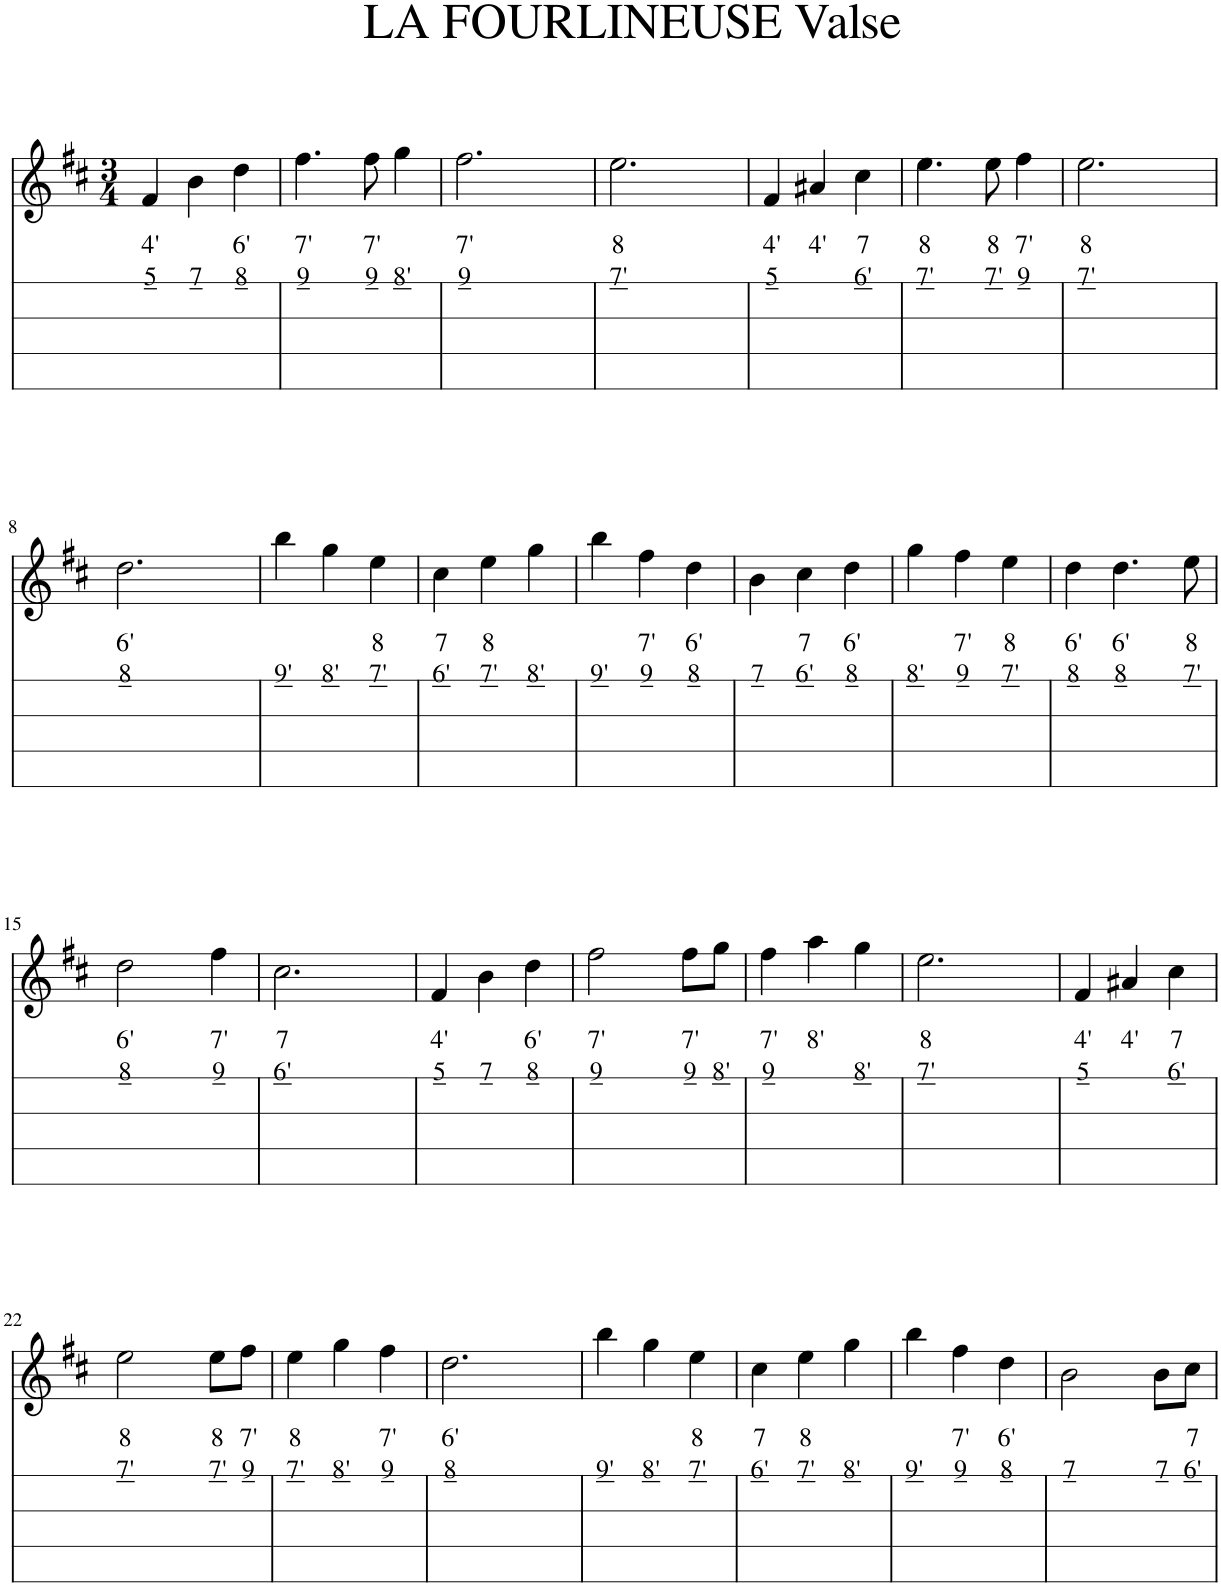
**kern	**kern	**text
*part1	*part1	*part1
*staff2	*staff1	*staff1
*I"Tablature	*	*
*I'Tablature	*	*
*stria4	*	*
*clefG2	*clefG2	*
*Trd1c2	*Trd1c2	*
*k[f#c#]	*k[f#c#]	*
*M3/4	*M3/4	*
=1	=1	=1
!	!	!LO:LY:b
4ryy	4f#/	5
!	!	!LO:LY:b
4ryy	4b\	7
!	!	!LO:LY:b
4ryy	4dd\	8
=2	=2	=2
!	!	!LO:LY:b
4ryy	4.ff#\	9
4ryy	.	.
!	!	!LO:LY:b
.	8ff#\	9
!	!	!LO:LY:b
4ryy	4gg\	8'
=3	=3	=3
!	!	!LO:LY:b
4ryy	2.ff#\	9
4ryy	.	.
4ryy	.	.
=4	=4	=4
!	!	!LO:LY:b
4ryy	2.ee\	7'
4ryy	.	.
4ryy	.	.
=5	=5	=5
!	!	!LO:LY:b
4ryy	4f#/	5
!	!	!LO:LY:b
4ryy	4a#X/	4'
!	!	!LO:LY:b
4ryy	4cc#\	6'
=6	=6	=6
!	!	!LO:LY:b
4ryy	4.ee\	7'
4ryy	.	.
!	!	!LO:LY:b
.	8ee\	7'
!	!	!LO:LY:b
4ryy	4ff#\	9
=7	=7	=7
!	!	!LO:LY:b
4ryy	2.ee\	7'
4ryy	.	.
4ryy	.	.
!!LO:LB:g=z
=8	=8	=8
!	!	!LO:LY:b
4ryy	2.dd\	8
4ryy	.	.
4ryy	.	.
=9	=9	=9
!	!	!LO:LY:b
4ryy	4bb\	9'
!	!	!LO:LY:b
4ryy	4gg\	8'
!	!	!LO:LY:b
4ryy	4ee\	7'
=10	=10	=10
!	!	!LO:LY:b
4ryy	4cc#\	6'
!	!	!LO:LY:b
4ryy	4ee\	7'
!	!	!LO:LY:b
4ryy	4gg\	8'
=11	=11	=11
!	!	!LO:LY:b
4ryy	4bb\	9'
!	!	!LO:LY:b
4ryy	4ff#\	9
!	!	!LO:LY:b
4ryy	4dd\	8
=12	=12	=12
!	!	!LO:LY:b
4ryy	4b\	7
!	!	!LO:LY:b
4ryy	4cc#\	6'
!	!	!LO:LY:b
4ryy	4dd\	8
=13	=13	=13
!	!	!LO:LY:b
4ryy	4gg\	8'
!	!	!LO:LY:b
4ryy	4ff#\	9
!	!	!LO:LY:b
4ryy	4ee\	7'
=14	=14	=14
!	!	!LO:LY:b
4ryy	4dd\	8
!	!	!LO:LY:b
4ryy	4.dd\	8
4ryy	.	.
!	!	!LO:LY:b
.	8ee\	7'
!!LO:LB:g=z
=15	=15	=15
!	!	!LO:LY:b
4ryy	2dd\	8
4ryy	.	.
!	!	!LO:LY:b
4ryy	4ff#\	9
=16	=16	=16
!	!	!LO:LY:b
4ryy	2.cc#\	6'
4ryy	.	.
4ryy	.	.
=17	=17	=17
!	!	!LO:LY:b
4ryy	4f#/	5
!	!	!LO:LY:b
4ryy	4b\	7
!	!	!LO:LY:b
4ryy	4dd\	8
=18	=18	=18
!	!	!LO:LY:b
4ryy	2ff#\	9
4ryy	.	.
!	!	!LO:LY:b
4ryy	8ff#\L	9
!	!	!LO:LY:b
.	8gg\J	8'
=19	=19	=19
!	!	!LO:LY:b
4ryy	4ff#\	9
!	!	!LO:LY:b
4ryy	4aa\	8'
!	!	!LO:LY:b
4ryy	4gg\	8'
=20	=20	=20
!	!	!LO:LY:b
4ryy	2.ee\	7'
4ryy	.	.
4ryy	.	.
=21	=21	=21
!	!	!LO:LY:b
4ryy	4f#/	5
!	!	!LO:LY:b
4ryy	4a#X/	4'
!	!	!LO:LY:b
4ryy	4cc#\	6'
!!LO:LB:g=z
=22	=22	=22
!	!	!LO:LY:b
4ryy	2ee\	7'
4ryy	.	.
!	!	!LO:LY:b
4ryy	8ee\L	7'
!	!	!LO:LY:b
.	8ff#\J	9
=23	=23	=23
!	!	!LO:LY:b
4ryy	4ee\	7'
!	!	!LO:LY:b
4ryy	4gg\	8'
!	!	!LO:LY:b
4ryy	4ff#\	9
=24	=24	=24
!	!	!LO:LY:b
4ryy	2.dd\	8
4ryy	.	.
4ryy	.	.
=25	=25	=25
!	!	!LO:LY:b
4ryy	4bb\	9'
!	!	!LO:LY:b
4ryy	4gg\	8'
!	!	!LO:LY:b
4ryy	4ee\	7'
=26	=26	=26
!	!	!LO:LY:b
4ryy	4cc#\	6'
!	!	!LO:LY:b
4ryy	4ee\	7'
!	!	!LO:LY:b
4ryy	4gg\	8'
=27	=27	=27
!	!	!LO:LY:b
4ryy	4bb\	9'
!	!	!LO:LY:b
4ryy	4ff#\	9
!	!	!LO:LY:b
4ryy	4dd\	8
=28	=28	=28
!	!	!LO:LY:b
4ryy	2b\	7
4ryy	.	.
!	!	!LO:LY:b
4ryy	8b\L	7
!	!	!LO:LY:b
.	8cc#\J	6'
=	=	=
*-	*-	*-
